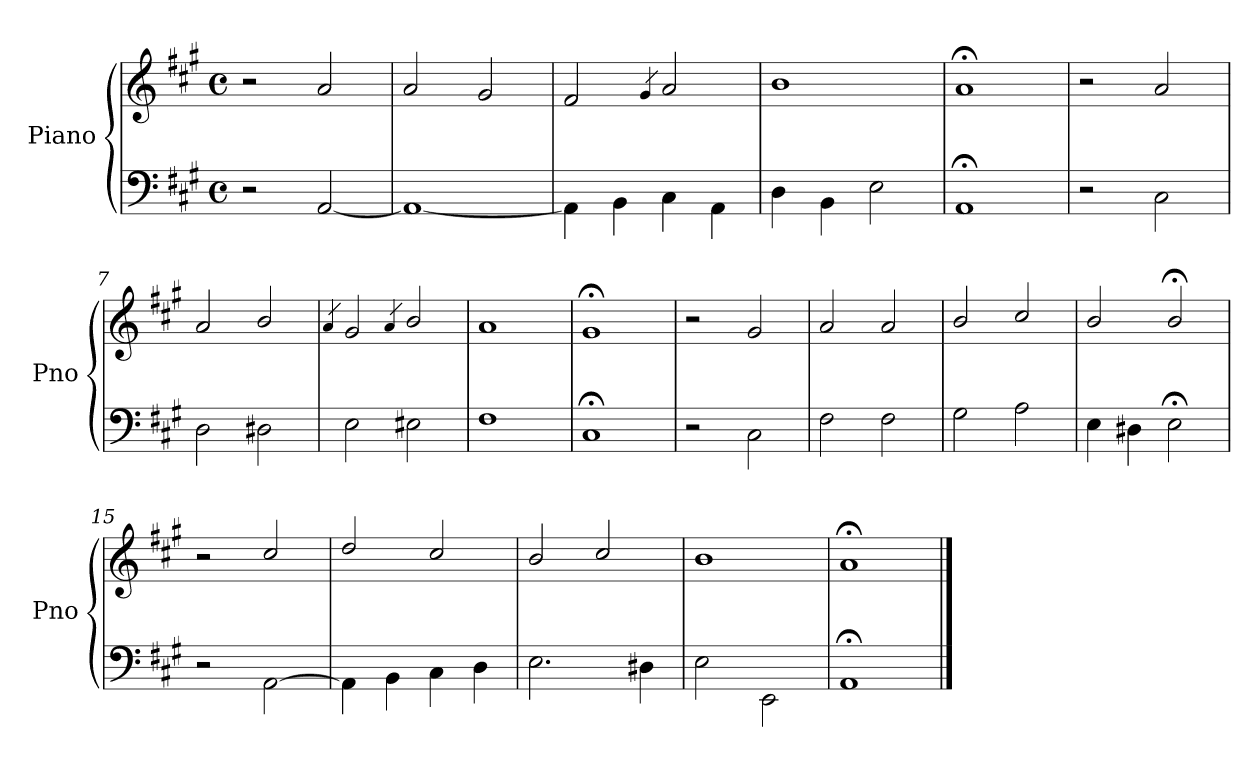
**kern	**kern
*part1	*part1
*staff2	*staff1
*I"Piano	*
*I'Pno	*
*clefF4	*clefG2
*k[f#c#g#]	*k[f#c#g#]
*A:	*A:
*M4/4	*M4/4
*met(c)	*met(c)
=1	=1
2r	2r
[<2AA/	2a/
=2	=2
1AA/_<	2a/
.	2g#/
=3	=3
4AA\]	2f#/
4BB\	.
.	4qg#/
4C#\	2a/
4AA\	.
=4	=4
4D\	1b/
4BB\	.
2E\	.
=5	=5
1AA;\	1a;</
=6	=6
2r	2r
2C#\	2a/
=7	=7
2D\	2a/
2D#X\	2b/
=8	=8
.	4qa/
2E\	2g#/
.	4qa/
2E#X\	2b/
=9	=9
1F#\	1a/
=10	=10
1C#;\	1g#;</
!!LO:LB:g=z
=11	=11
2r	2r
2C#\	2g#/
=12	=12
2F#\	2a/
2F#\	2a/
=13	=13
2G#\	2b/
2A\	2cc#/
=14	=14
4E\	2b/
4D#X\	.
2E;\	2b;</
=15	=15
2r	2r
[<2AA\	2cc#/
=16	=16
4AA\]	2dd/
4BB\	.
4C#\	2cc#/
4D\	.
=17	=17
2.E\	2b/
.	2cc#/
4D#X\	.
=18	=18
2E\	1b/
2EE\	.
=19	=19
1AA;\	1a;</
==	==
*-	*-
